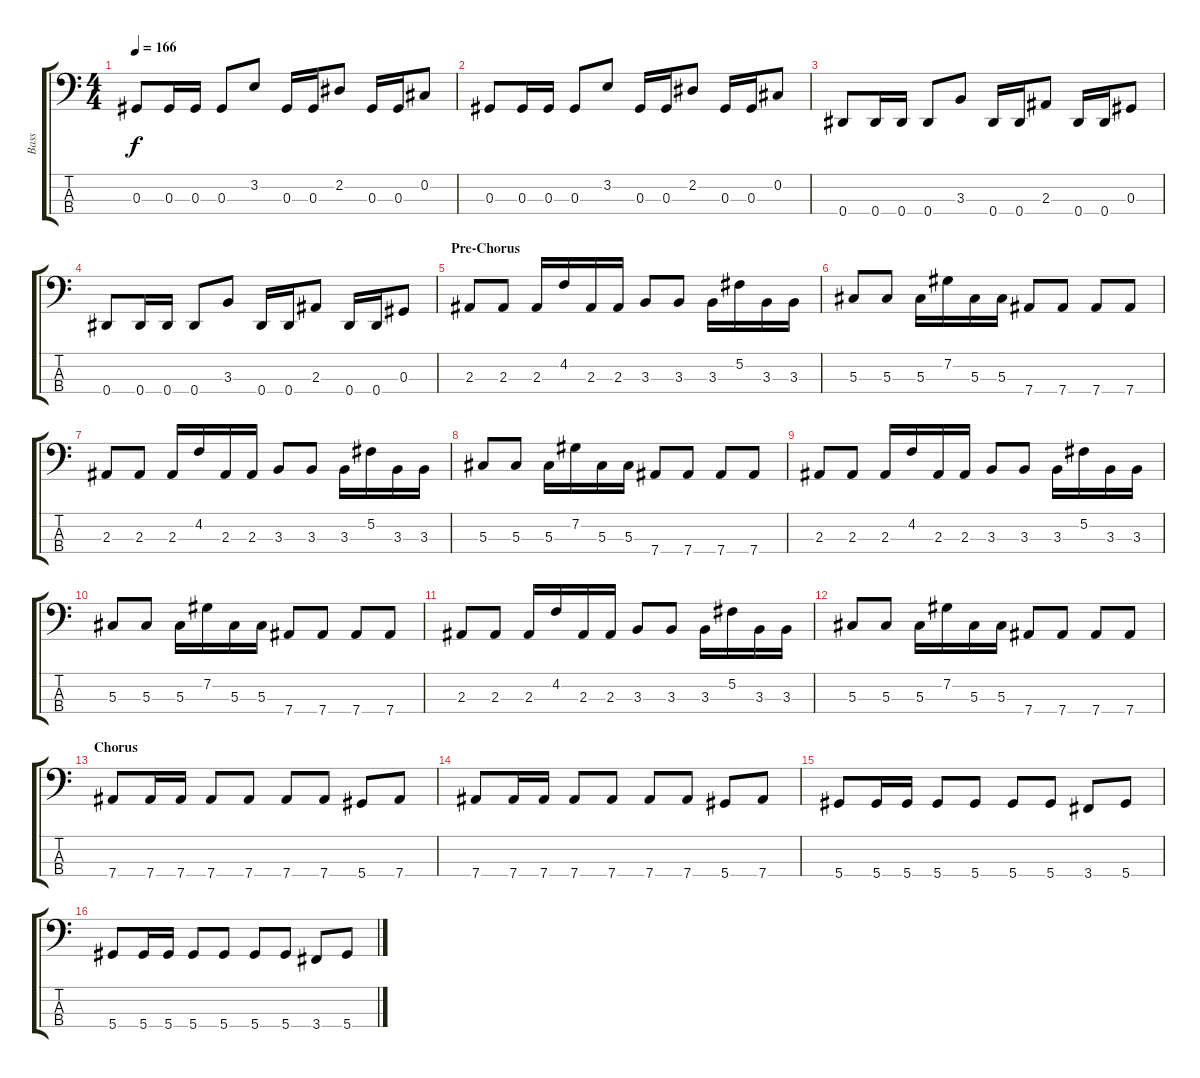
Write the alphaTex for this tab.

\track ("Bass" "Bass") {instrument electricbassfinger}
\staff {score tabs}
\tuning (Gb2 Db2 Ab1 Eb1) {hide}
\ts (4 4)
\tempo 166
\clef f4
\ks c
0.3.8{dy f} 0.3.16 0.3.16 0.3.8 3.2.8 0.3.16 0.3.16 2.2.8 0.3.16 0.3.16 0.2.8 |
0.3.8 0.3.16 0.3.16 0.3.8 3.2.8 0.3.16 0.3.16 2.2.8 0.3.16 0.3.16 0.2.8 |
0.4.8 0.4.16 0.4.16 0.4.8 3.3.8 0.4.16 0.4.16 2.3.8 0.4.16 0.4.16 0.3.8 |
0.4.8 0.4.16 0.4.16 0.4.8 3.3.8 0.4.16 0.4.16 2.3.8 0.4.16 0.4.16 0.3.8 |
\section ("" "Pre-Chorus")
2.3.8 2.3.8 2.3.16 4.2.16 2.3.16 2.3.16 3.3.8 3.3.8 3.3.16 5.2.16 3.3.16 3.3.16 |
5.3.8 5.3.8 5.3.16 7.2.16 5.3.16 5.3.16 7.4.8 7.4.8 7.4.8 7.4.8 |
2.3.8 2.3.8 2.3.16 4.2.16 2.3.16 2.3.16 3.3.8 3.3.8 3.3.16 5.2.16 3.3.16 3.3.16 |
5.3.8 5.3.8 5.3.16 7.2.16 5.3.16 5.3.16 7.4.8 7.4.8 7.4.8 7.4.8 |
2.3.8 2.3.8 2.3.16 4.2.16 2.3.16 2.3.16 3.3.8 3.3.8 3.3.16 5.2.16 3.3.16 3.3.16 |
5.3.8 5.3.8 5.3.16 7.2.16 5.3.16 5.3.16 7.4.8 7.4.8 7.4.8 7.4.8 |
2.3.8 2.3.8 2.3.16 4.2.16 2.3.16 2.3.16 3.3.8 3.3.8 3.3.16 5.2.16 3.3.16 3.3.16 |
5.3.8 5.3.8 5.3.16 7.2.16 5.3.16 5.3.16 7.4.8 7.4.8 7.4.8 7.4.8 |
\section ("" "Chorus")
7.4.8 7.4.16 7.4.16 7.4.8 7.4.8 7.4.8 7.4.8 5.4.8 7.4.8 |
7.4.8 7.4.16 7.4.16 7.4.8 7.4.8 7.4.8 7.4.8 5.4.8 7.4.8 |
5.4.8 5.4.16 5.4.16 5.4.8 5.4.8 5.4.8 5.4.8 3.4.8 5.4.8 |
5.4.8 5.4.16 5.4.16 5.4.8 5.4.8 5.4.8 5.4.8 3.4.8 5.4.8
